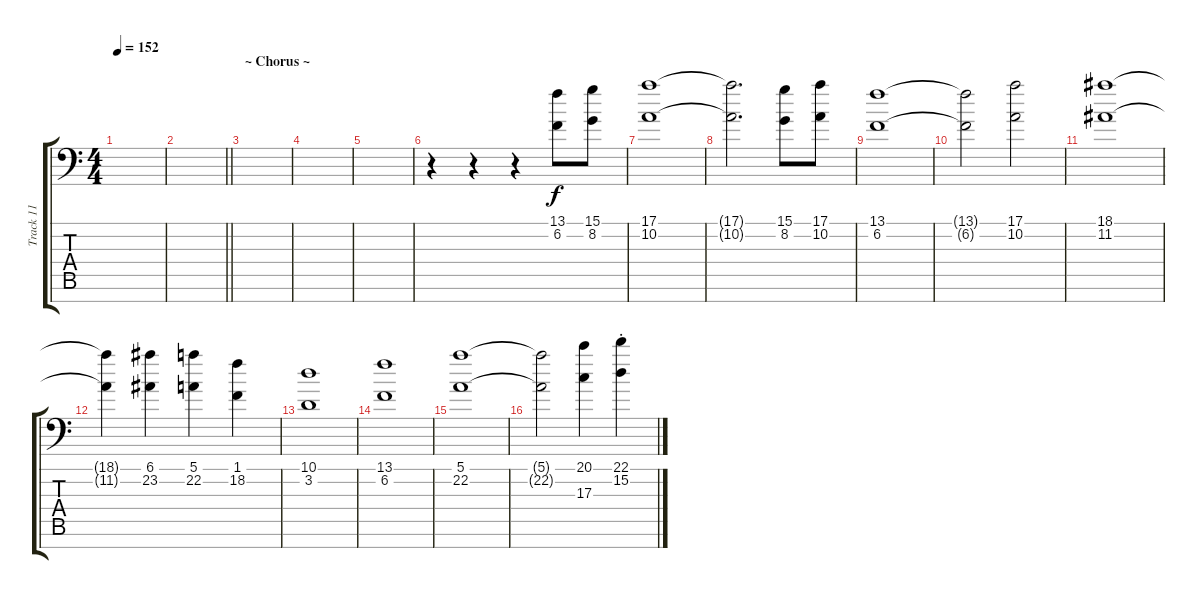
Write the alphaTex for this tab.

\track ("Track 11" "Track 11") {instrument stringensemble1}
\staff {score tabs}
\tuning (E4 B3 G3 D3 A2 E2 A1) {hide}
\ts (4 4)
\tempo 152
\clef f4
\ks c
|
\barLineRight lightlight
|
\section ("" "~ Chorus ~")
|
|
|
r.4 r.4 r.4 (13.1 6.2).8 (15.1 8.2).8 |
(17.1 10.2).1 |
(17.1{t} 10.2{t}).2{d} (15.1 8.2).8 (17.1 10.2).8 |
(13.1 6.2).1 |
(13.1{t} 6.2{t}).2 (17.1 10.2).2 |
(18.1 11.2).1 |
(18.1{t} 11.2{t}).4 (6.1 23.2).4 (5.1 22.2).4 (1.1 18.2).4 |
(10.1 3.2).1 |
(13.1 6.2).1 |
(5.1 22.2).1 |
(5.1{t} 22.2{t}).2 (20.1 17.3).4 (22.1{st} 15.2{st}).4
